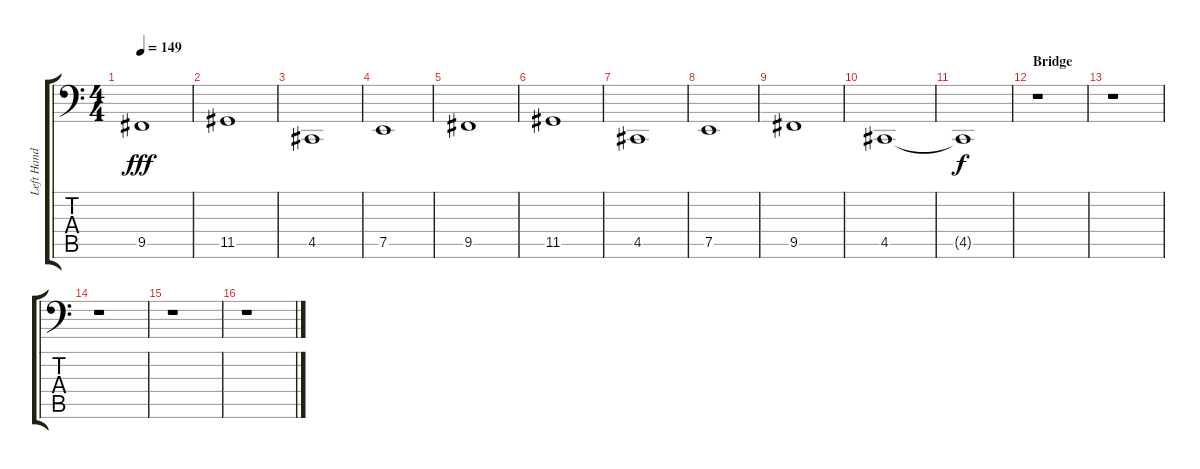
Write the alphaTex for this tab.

\track ("Left Hand" "Left Hand") {instrument pad3polysynth}
\staff {score tabs}
\tuning (E3 B2 G2 D2 A1 E1) {hide}
\ts (4 4)
\tempo 149
\clef f4
\ks c
9.5.1{dy fff} |
11.5.1 |
4.5.1 |
7.5.1 |
9.5.1 |
11.5.1 |
4.5.1 |
7.5.1 |
9.5.1 |
4.5.1 |
4.5{t}.1{dy f} |
\section ("" "Bridge")
r.1 |
r.1 |
r.1 |
r.1 |
r.1
